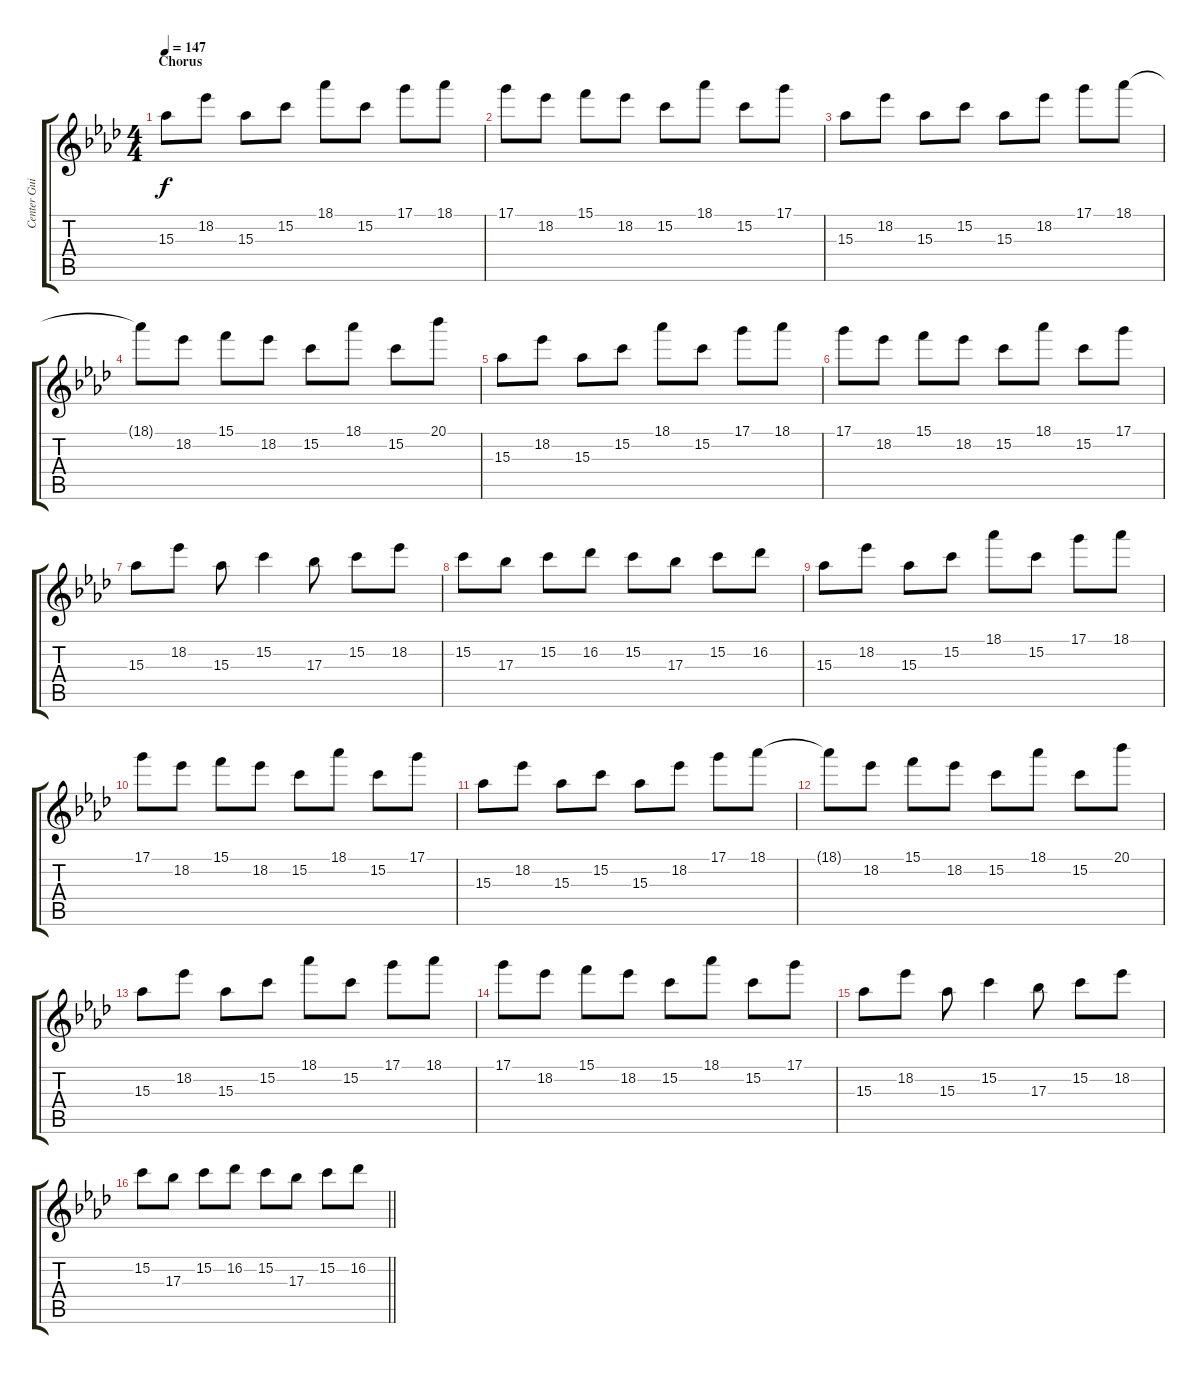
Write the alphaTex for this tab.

\track ("Center Guitar" "Center Gui") {instrument overdrivenguitar}
\staff {score tabs}
\tuning (D4 A3 F3 C3 G2 C2) {hide}
\ts (4 4)
\section ("" "Chorus")
\tempo 147
\clef g2
\ks ab
15.3.8{dy f} 18.2.8 15.3.8 15.2.8 18.1.8 15.2.8 17.1.8 18.1.8 |
17.1.8 18.2.8 15.1.8 18.2.8 15.2.8 18.1.8 15.2.8 17.1.8 |
15.3.8 18.2.8 15.3.8 15.2.8 15.3.8 18.2.8 17.1.8 18.1.8 |
18.1{t}.8 18.2.8 15.1.8 18.2.8 15.2.8 18.1.8 15.2.8 20.1.8 |
15.3.8 18.2.8 15.3.8 15.2.8 18.1.8 15.2.8 17.1.8 18.1.8 |
17.1.8 18.2.8 15.1.8 18.2.8 15.2.8 18.1.8 15.2.8 17.1.8 |
15.3.8 18.2.8 15.3.8 15.2.4 17.3.8 15.2.8 18.2.8 |
15.2.8 17.3.8 15.2.8 16.2.8 15.2.8 17.3.8 15.2.8 16.2.8 |
15.3.8 18.2.8 15.3.8 15.2.8 18.1.8 15.2.8 17.1.8 18.1.8 |
17.1.8 18.2.8 15.1.8 18.2.8 15.2.8 18.1.8 15.2.8 17.1.8 |
15.3.8 18.2.8 15.3.8 15.2.8 15.3.8 18.2.8 17.1.8 18.1.8 |
18.1{t}.8 18.2.8 15.1.8 18.2.8 15.2.8 18.1.8 15.2.8 20.1.8 |
15.3.8 18.2.8 15.3.8 15.2.8 18.1.8 15.2.8 17.1.8 18.1.8 |
17.1.8 18.2.8 15.1.8 18.2.8 15.2.8 18.1.8 15.2.8 17.1.8 |
15.3.8 18.2.8 15.3.8 15.2.4 17.3.8 15.2.8 18.2.8 |
\barLineRight lightlight
15.2.8 17.3.8 15.2.8 16.2.8 15.2.8 17.3.8 15.2.8 16.2.8
